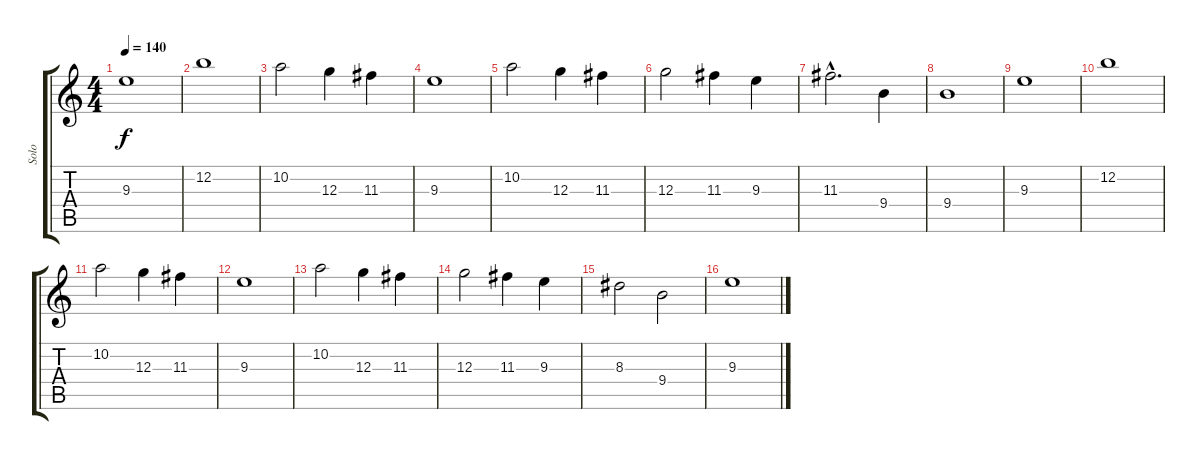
\track ("Solo" "Solo") {instrument distortionguitar}
\staff {score tabs}
\tuning (E4 B3 G3 D3 A2 E2) {hide}
\ts (4 4)
\tempo 140
\clef g2
\ks c
9.3.1{dy f instrument distortionguitar} |
12.2.1 |
10.2.2 12.3.4 11.3.4 |
9.3.1 |
10.2.2 12.3.4 11.3.4 |
12.3.2 11.3.4 9.3.4 |
11.3{hac}.2{d} 9.4.4 |
9.4.1 |
9.3.1 |
12.2.1 |
10.2.2 12.3.4 11.3.4 |
9.3.1 |
10.2.2 12.3.4 11.3.4 |
12.3.2 11.3.4 9.3.4 |
8.3.2 9.4.2 |
9.3.1
